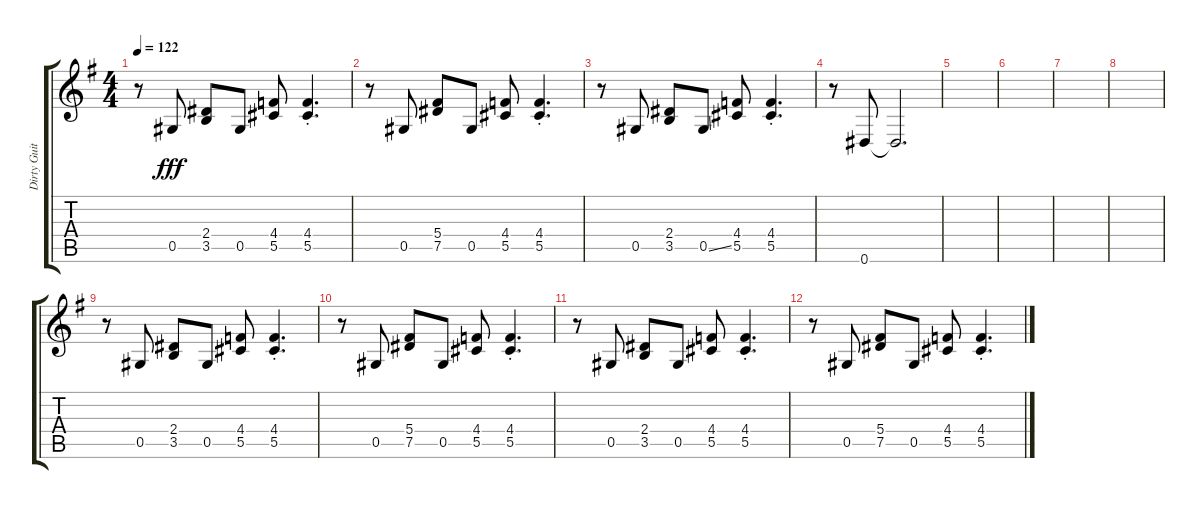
\track ("Dirty Guitar" "Dirty Guit") {instrument overdrivenguitar}
\staff {score tabs}
\tuning (Eb4 Bb3 Gb3 Db3 Ab2 Eb2) {hide}
\ts (4 4)
\tempo 122
\clef g2
\ks g
r.8{dy fff} 0.5.8 (2.4 3.5).8 0.5.8 (4.4 5.5).8 (4.4{st} 5.5{st}).4{d} |
r.8 0.5.8 (5.4 7.5).8 0.5.8 (4.4 5.5).8 (4.4{st} 5.5{st}).4{d} |
r.8 0.5.8 (2.4 3.5).8 0.5{ss}.8 (4.4 5.5).8 (4.4{st} 5.5{st}).4{d} |
r.8 0.6.8 0.6{t}.2{d} |
|
|
|
|
r.8 0.5.8 (2.4 3.5).8 0.5.8 (4.4 5.5).8 (4.4{st} 5.5{st}).4{d} |
r.8 0.5.8 (5.4 7.5).8 0.5.8 (4.4 5.5).8 (4.4{st} 5.5{st}).4{d} |
r.8 0.5.8 (2.4 3.5).8 0.5.8 (4.4 5.5).8 (4.4{st} 5.5{st}).4{d} |
r.8 0.5.8 (5.4 7.5).8 0.5.8 (4.4 5.5).8 (4.4{st} 5.5{st}).4{d}
